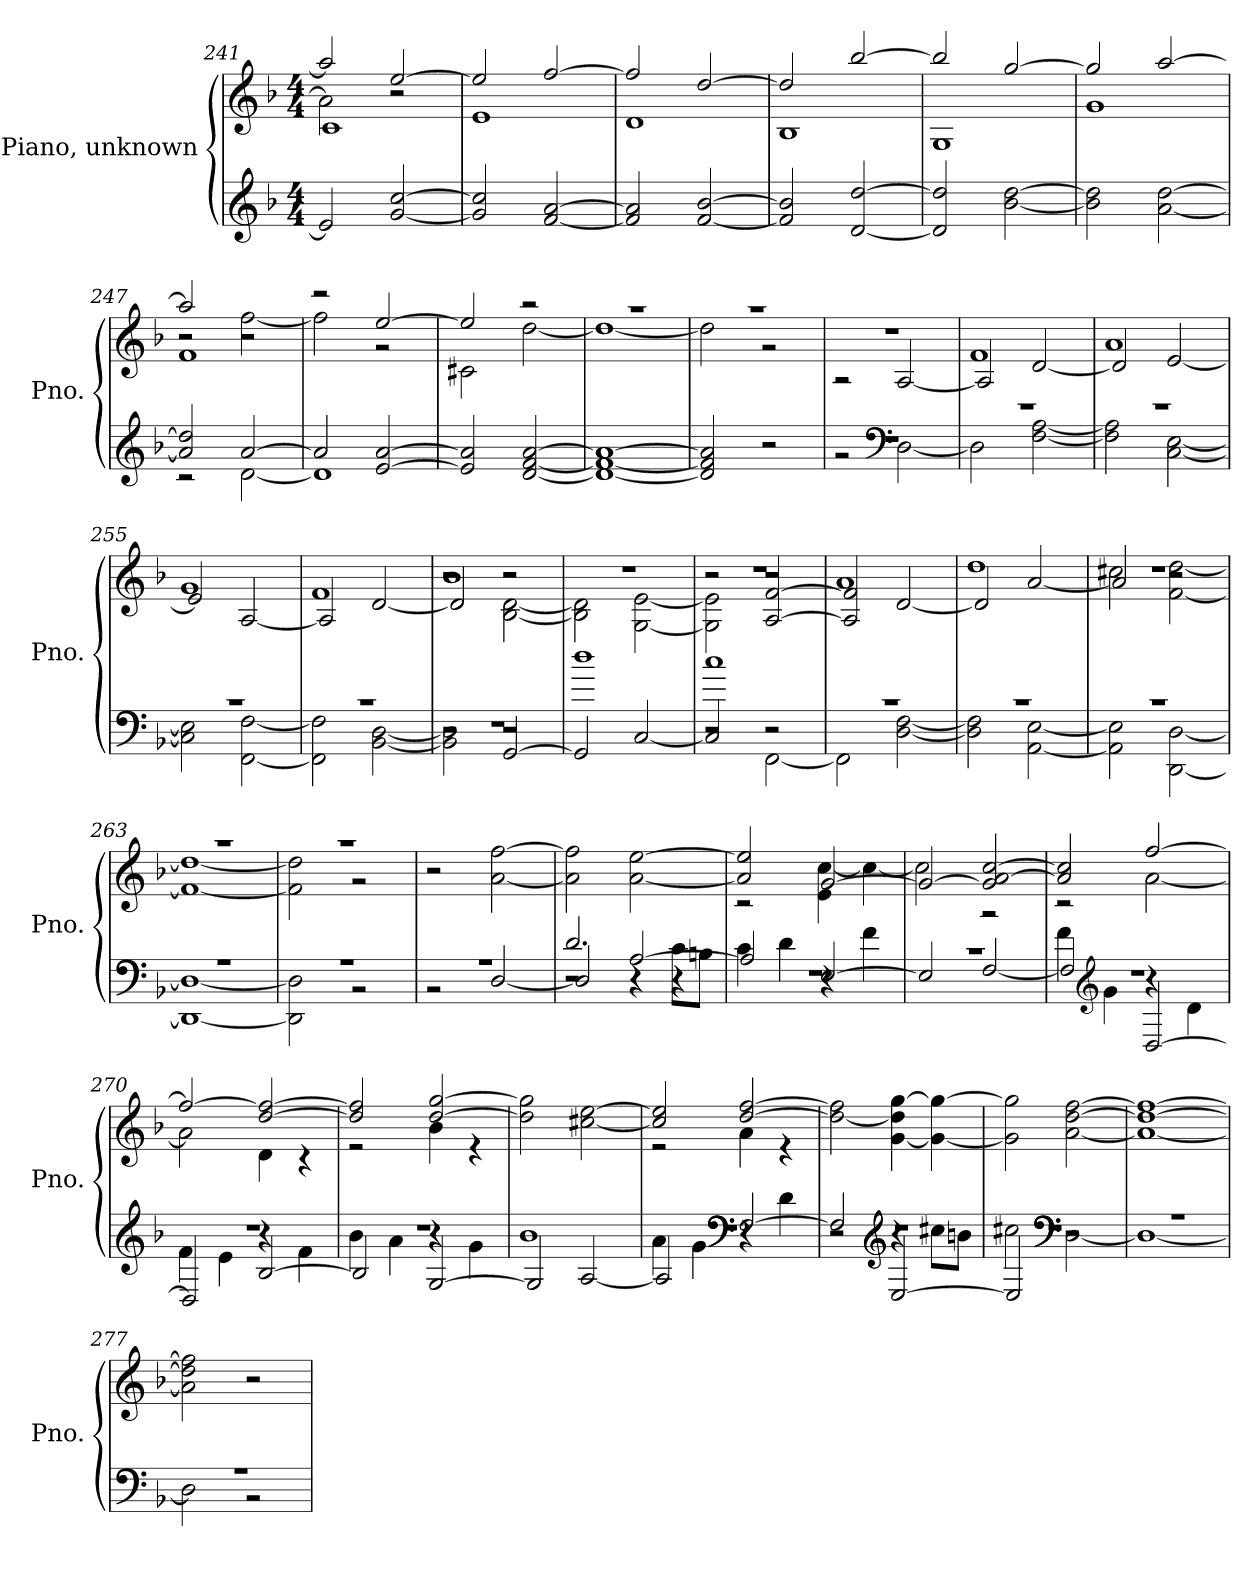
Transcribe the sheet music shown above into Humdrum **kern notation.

**kern	**kern
*part1	*part1
*staff2	*staff1
*I"Piano, unknown	*
*I'Pno.	*
*clefG2	*clefG2
*k[b-]	*k[b-]
*M4/4	*M4/4
=241	=241
*	*^
*	*	*^
2e/]	2aa/]	2a\]	1c
[2g/ [2cc/	[2ee/	2r	.
*	*	*v	*v
=242	=242	=242
2g/] 2cc/]	2ee/]	1e
[2f/ [2a/	[2ff/	.
=243	=243	=243
2f/] 2a/]	2ff/]	1d
[2f/ [2b-/	[2dd/	.
=244	=244	=244
2f/] 2b-/]	2dd/]	1B-
[2d/ [2dd/	[2bb-/	.
=245	=245	=245
2d/] 2dd/]	2bb-/]	1G
[2b-\ [2dd\	[2gg/	.
=246	=246	=246
2b-\] 2dd\]	2gg/]	1g
[2a\ [2dd\	[2aa/	.
=247	=247	=247
*^	*	*^
2a/] 2dd/]	2r	2aa/]	2r	1f
[2a/	[2d\	2r	[2ff\	.
*	*	*	*v	*v
=248	=248	=248	=248
2a/]	1d]	2r	2ff\]
[2e/ [2a/	.	[2ee/	2r
*v	*v	*	*
!!LO:LB:g=z	!!
=249	=249	=249
2e/] 2a/]	2ee/]	2c#X\
[2d/ [2f/ [2a/	2r	[2dd\
=250	=250	=250
1d_ 1f_ 1a_	1r	1dd_
=251	=251	=251
2d/] 2f/] 2a/]	1r	2dd\]
2r	.	2r
=252	=252	=252
*^	*	*
1r	2r	1r	2r
*clefF4	*	*	*
.	[2D\	.	[2A/
=253	=253	=253	=253
1r	2D\]	1f	2A/]
.	[2F\ [2A\	.	[2d/
=254	=254	=254	=254
1r	2F\] 2A\]	1a	2d/]
.	[2C\ [2E\	.	[2e/
=255	=255	=255	=255
1r	2C\] 2E\]	1g	2e/]
.	[2FF\ [2F\	.	[2A/
=256	=256	=256	=256
1r	2FF\] 2F\]	1f	2A/]
.	[2BB-\ [2D\	.	[2d/
=257	=257	=257	=257
*	*^	*	*^
1r	2BB-\] 2D\]	2r	1b-	2r	2d/]
.	2r	[2GG/	.	[2B-\ [2d\	2r
*	*v	*v	*	*	*
*	*	*	*v	*v
=258	=258	=258	=258
1dd	2GG/]	1r	2B-\] 2d\]
.	[2C/	.	[2G\ [2e\
=259	=259	=259	=259
*	*^	*	*^
1cc	2r	2C/]	1r	2G\] 2e\]	2r
.	[2FF\	2r	.	2r	[2A/ [2f/
*	*v	*v	*	*	*
*	*	*	*v	*v
!!LO:LB:g=z
=260	=260	=260	=260
1r	2FF\]	1a	2A/] 2f/]
.	[2D\ [2F\	.	[2d/
=261	=261	=261	=261
1r	2D\] 2F\]	1dd	2d/]
.	[2AA\ [2E\	.	[2a/
=262	=262	=262	=262
*	*	*	*^
1r	2AA\] 2E\]	1r	2cc#X\	2a/]
.	[2DD\ [2D\	.	[2f\ [2dd\	2r
*	*	*	*v	*v
=263	=263	=263	=263
1r	1DD_ 1D_	1r	1f_ 1dd_
=264	=264	=264	=264
1r	2DD\] 2D\]	1r	2f\] 2dd\]
.	2r	.	2r
*	*	*v	*v
=265	=265	=265
1r	2r	2r
.	[2D/	[2a\ [2ff\
=266	=266	=266
*	*^	*
2.d/	2r	2D/]	2a\] 2ff\]
.	4r	[2A/	[2a\ [2ee\
4r	8c\L	.	.
.	8Bn\J	.	.
=267	=267	=267	=267
*	*	*	*^
1r	4c\	2A/]	2a/] 2ee/]	2r
.	4d\	.	.	.
.	4r	[2E/	[2g/	4e\ [4cc\
.	4f\	.	.	4cc\_
*	*v	*v	*	*
=268	=268	=268	=268
1r	2E/]	2g/_	2cc\]
.	[2F/	2g/] [2a/ [2cc/	2r
!!LO:LB:g=z	!!
=269	=269	=269	=269
*	*^	*	*
1r	4f\	2F/]	2a/] 2cc/]	2r
*clefG2	*	*	*	*
.	4g\	.	.	.
.	4r	[2D/	[2ff/	[2a\
.	4d\	.	.	.
=270	=270	=270	=270	=270
1r	4f\	2D/]	2ff/_	2a\]
.	4e\	.	.	.
.	4r	[2B-/	[2dd/ 2ff/_	4d\
.	4f\	.	.	4r
=271	=271	=271	=271	=271
1r	4b-\	2B-/]	2dd/] 2ff/]	2r
.	4a\	.	.	.
.	4r	[2G/	[2dd/ [2gg/	4b-\
.	4g\	.	.	4r
*	*v	*v	*	*
*	*	*v	*v
=272	=272	=272
1b-	2G/]	2dd\] 2gg\]
.	[2A/	[2cc#X\ [2ee\
=273	=273	=273
*	*^	*^
1r	4a\	2A/]	2cc#/] 2ee/]	2r
.	4g\	.	.	.
*clefF4	*	*	*	*
.	4r	[2F/	[2dd/ [2ff/	4a\
.	4d\	.	.	4r
*	*	*	*v	*v
=274	=274	=274	=274
1r	2r	2F/]	2dd\_ 2ff\]
*clefG2	*	*	*
.	4r	[2E/	[4g\ 4dd\] [4gg\
.	8cc#X\L	.	4g\_ 4gg\_
.	8bn\J	.	.
=275	=275	=275	=275
1r	2cc#X\	2E/]	2g\] 2gg\]
*clefF4	*	*	*
.	[2D\	2r	[2a\ [2dd\ [2ff\
*	*v	*v	*
!!LO:PB:g=z
=276	=276	=276
1r	1D_	1a_ 1dd_ 1ff_
=277	=277	=277
1r	2D\]	2a\] 2dd\] 2ff\]
.	2r	2r
*v	*v	*
=	=
*-	*-
